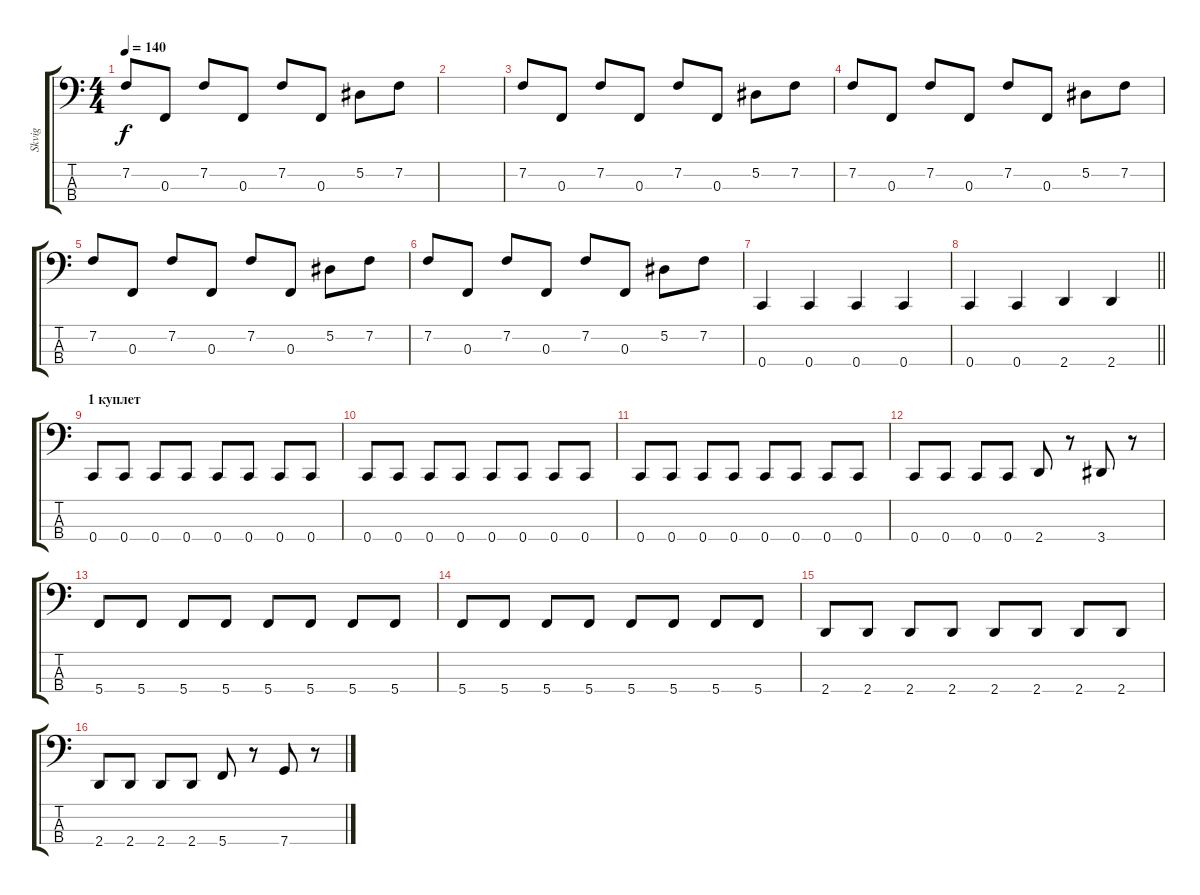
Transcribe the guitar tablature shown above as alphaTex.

\track ("Skvig" "Skvig") {instrument slapbass1}
\staff {score tabs}
\tuning (Eb2 Bb1 F1 C1) {hide}
\ts (4 4)
\tempo 140
\clef f4
\ks c
7.2.8{dy f} 0.3.8 7.2.8 0.3.8 7.2.8 0.3.8 5.2.8 7.2.8 |
|
7.2.8 0.3.8 7.2.8 0.3.8 7.2.8 0.3.8 5.2.8 7.2.8 |
7.2.8 0.3.8 7.2.8 0.3.8 7.2.8 0.3.8 5.2.8 7.2.8 |
7.2.8 0.3.8 7.2.8 0.3.8 7.2.8 0.3.8 5.2.8 7.2.8 |
7.2.8 0.3.8 7.2.8 0.3.8 7.2.8 0.3.8 5.2.8 7.2.8 |
0.4.4 0.4.4 0.4.4 0.4.4 |
\barLineRight lightlight
0.4.4 0.4.4 2.4.4 2.4.4 |
\section ("" "1 куплет")
0.4.8 0.4.8 0.4.8 0.4.8 0.4.8 0.4.8 0.4.8 0.4.8 |
0.4.8 0.4.8 0.4.8 0.4.8 0.4.8 0.4.8 0.4.8 0.4.8 |
0.4.8 0.4.8 0.4.8 0.4.8 0.4.8 0.4.8 0.4.8 0.4.8 |
0.4.8 0.4.8 0.4.8 0.4.8 2.4.8 r.8 3.4.8 r.8 |
5.4.8 5.4.8 5.4.8 5.4.8 5.4.8 5.4.8 5.4.8 5.4.8 |
5.4.8 5.4.8 5.4.8 5.4.8 5.4.8 5.4.8 5.4.8 5.4.8 |
2.4.8 2.4.8 2.4.8 2.4.8 2.4.8 2.4.8 2.4.8 2.4.8 |
2.4.8 2.4.8 2.4.8 2.4.8 5.4.8 r.8 7.4.8 r.8
